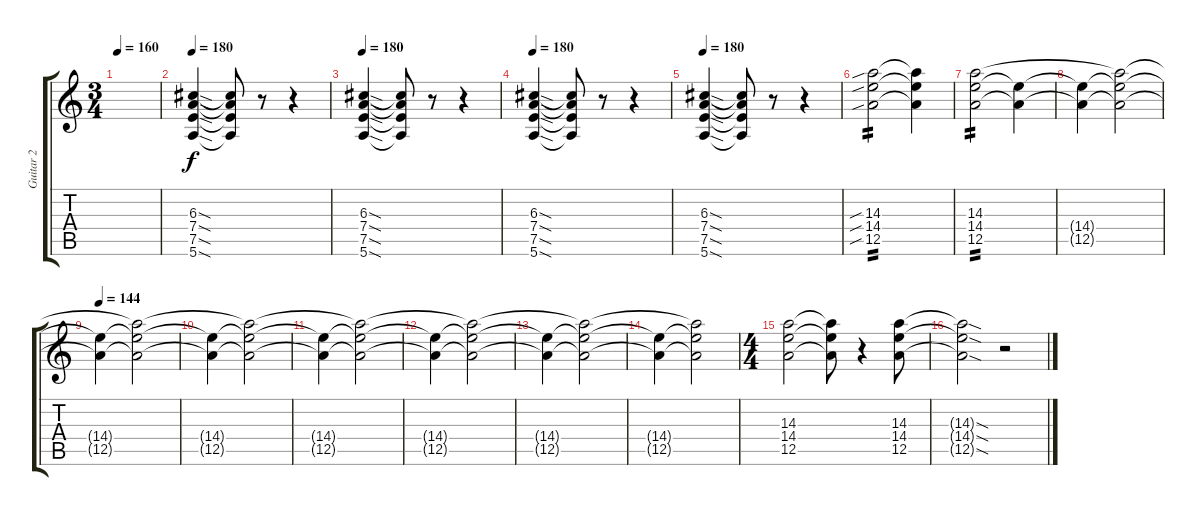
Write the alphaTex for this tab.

\track ("Guitar 2" "Guitar 2") {instrument overdrivenguitar}
\staff {score tabs}
\tuning (E4 B3 G3 D3 A2 E2) {hide}
\ts (3 4)
\tempo 160
\clef g2
\ks c
|
\tempo 180
(6.3{sod} 7.4{sod} 7.5{sod} 5.6{sod}).4 (6.3{t} 7.4{t} 7.5{t} 5.6{t}).8 r.8 r.4 |
\tempo 180
(6.3{sod} 7.4{sod} 7.5{sod} 5.6{sod}).4 (6.3{t} 7.4{t} 7.5{t} 5.6{t}).8 r.8 r.4 |
\tempo 180
(6.3{sod} 7.4{sod} 7.5{sod} 5.6{sod}).4 (6.3{t} 7.4{t} 7.5{t} 5.6{t}).8 r.8 r.4 |
\tempo 180
(6.3{sod} 7.4{sod} 7.5{sod} 5.6{sod}).4 (6.3{t} 7.4{t} 7.5{t} 5.6{t}).8 r.8 r.4 |
(14.3{sib} 14.4{sib} 12.5{sib}).2{tp 2} (14.3{t} 14.4{t} 12.5{t}).4 |
(14.3 14.4 12.5).2{tp 2} (14.4{t} 12.5{t}).4 |
(14.4{t} 12.5{t}).4 (14.3{t} 14.4{t} 12.5{t}).2 |
\tempo 144
(14.4{t} 12.5{t}).4 (14.3{t} 14.4{t} 12.5{t}).2 |
(14.4{t} 12.5{t}).4 (14.3{t} 14.4{t} 12.5{t}).2 |
(14.4{t} 12.5{t}).4 (14.3{t} 14.4{t} 12.5{t}).2 |
(14.4{t} 12.5{t}).4 (14.3{t} 14.4{t} 12.5{t}).2 |
(14.4{t} 12.5{t}).4 (14.3{t} 14.4{t} 12.5{t}).2 |
(14.4{t} 12.5{t}).4 (14.3{t} 14.4{t} 12.5{t}).2 |
\ts (4 4)
(14.3 14.4 12.5).2 (14.3{t} 14.4{t} 12.5{t}).8 r.4 (14.3 14.4 12.5).8 |
(14.3{sod t} 14.4{sod t} 12.5{sod t}).2 r.2
